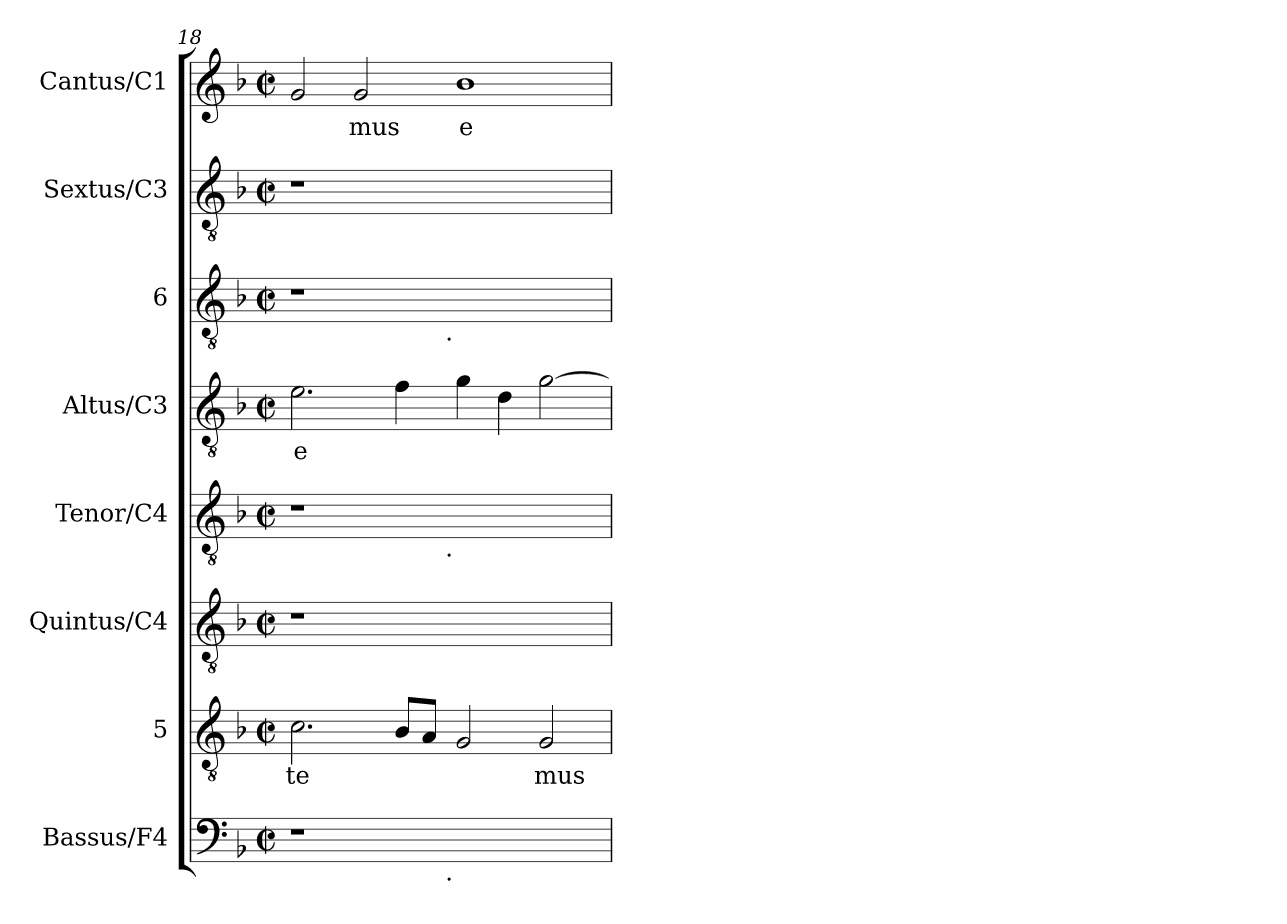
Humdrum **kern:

**kern	**kern	**text	**kern	**kern	**kern	**text	**kern	**kern	**kern	**text
*part8	*part7	*part7	*part6	*part5	*part4	*part4	*part3	*part2	*part1	*part1
*staff8	*staff7	*staff7	*staff6	*staff5	*staff4	*staff4	*staff3	*staff2	*staff1	*staff1
*I"Bassus/F4	*I"5	*	*I"Quintus/C4	*I"Tenor/C4	*I"Altus/C3	*	*I"6	*I"Sextus/C3	*I"Cantus/C1	*
*I'B	*	*	*	*I'T	*I'A	*	*	*	*I'C	*
*clefF4	*clefGv2	*	*clefGv2	*clefGv2	*clefGv2	*	*clefGv2	*clefGv2	*clefG2	*
*k[b-]	*k[b-]	*	*k[b-]	*k[b-]	*k[b-]	*	*k[b-]	*k[b-]	*k[b-]	*
*F:	*F:	*	*F:	*F:	*F:	*	*F:	*F:	*F:	*
*M2/2	*M2/2	*	*M2/2	*M2/2	*M2/2	*	*M2/2	*M2/2	*M2/2	*
*met(c|)	*met(c|)	*	*met(c|)	*met(c|)	*met(c|)	*	*met(c|)	*met(c|)	*met(c|)	*
=18	=18	=18	=18	=18	=18	=18	=18	=18	=18	=18
!	!	!LO:LY:b:cj	!	!	!	!LO:LY:b:cj	!	!	!	!LO:LY:b:cj
*^	*	*	*	*^	*	*	*^	*	*	*
1r	2ryy	2.c\	-te-	1r	1r	2ryy	2.e\	e-	1r	2ryy	1r	2g/	--
!	!	!	!	!	!	!	!	!	!	!	!	!	!LO:LY:b:cj
.	4...ryy	.	.	.	.	4...ryy	.	.	.	4...ryy	.	2g/	-mus
!	!	!	!LO:LY:b:cj	!	!	!	!	!LO:LY:b:cj	!	!	!	!	!
.	.	8B-/L	--	.	.	.	4f\	--	.	.	.	.	.
!	!	!	!LO:LY:b:cj	!	!	!	!	!	!	!	!	!	!
.	.	8A/J	--	.	.	.	.	.	.	.	.	.	.
!	!	!	!	!	!	!	!	!	!	!LO:TX:b:t=.	!	!	!
!	!	!	!	!	!	!LO:TX:b:t=.	!	!	!	!	!	!	!
!	!LO:TX:b:t=.	!	!	!	!	!	!	!	!	!	!	!	!
.	1ryy	.	.	.	.	1ryy	.	.	.	1ryy	.	.	.
!	!	!	!LO:LY:b:cj	!	!	!	!	!LO:LY:b:cj	!	!	!	!	!LO:LY:b:cj
1ryy	.	2G/	--	1ryy	1ryy	.	4g\	--	1ryy	.	1ryy	1b-	e-
!	!	!	!	!	!	!	!	!LO:LY:b:cj	!	!	!	!	!
.	.	.	.	.	.	.	4d\	--	.	.	.	.	.
!	!	!	!LO:LY:b:cj	!	!	!	!	!LO:LY:b:cj	!	!	!	!	!
.	.	2G/	-mus	.	.	.	[>2g\	--	.	.	.	.	.
.	32ryy	.	.	.	.	32ryy	.	.	.	32ryy	.	.	.
*v	*v	*	*	*	*v	*v	*	*	*v	*v	*	*	*
=	=	=	=	=	=	=	=	=	=	=
*-	*-	*-	*-	*-	*-	*-	*-	*-	*-	*-
